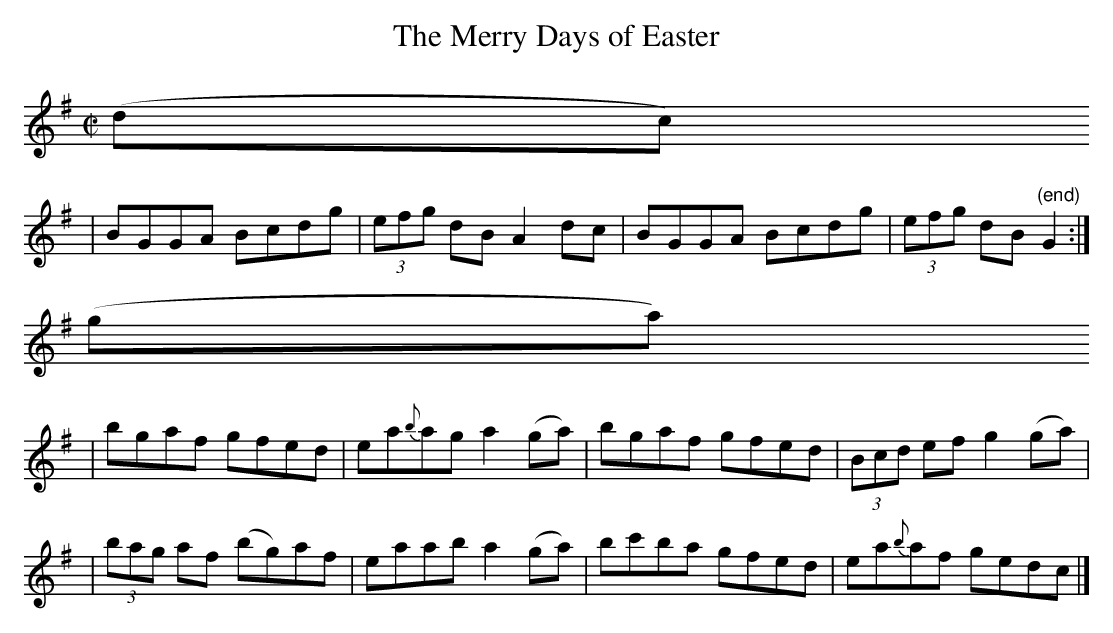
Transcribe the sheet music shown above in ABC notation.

X:1
T: The Merry Days of Easter
M: C|
L: 1/8
K: G
(dc)
| BGGA Bcdg | (3efg dBA2dc | BGGA Bcdg | (3efg dB"(end)"G2 :|
(ga)
| bgaf gfed | ea{b}aga2(ga) | bgaf gfed | (3Bcd efg2(ga) |
| (3bag af (bg)af | eaaba2(ga) | bc'ba gfed | ea{b}af gedc |]
